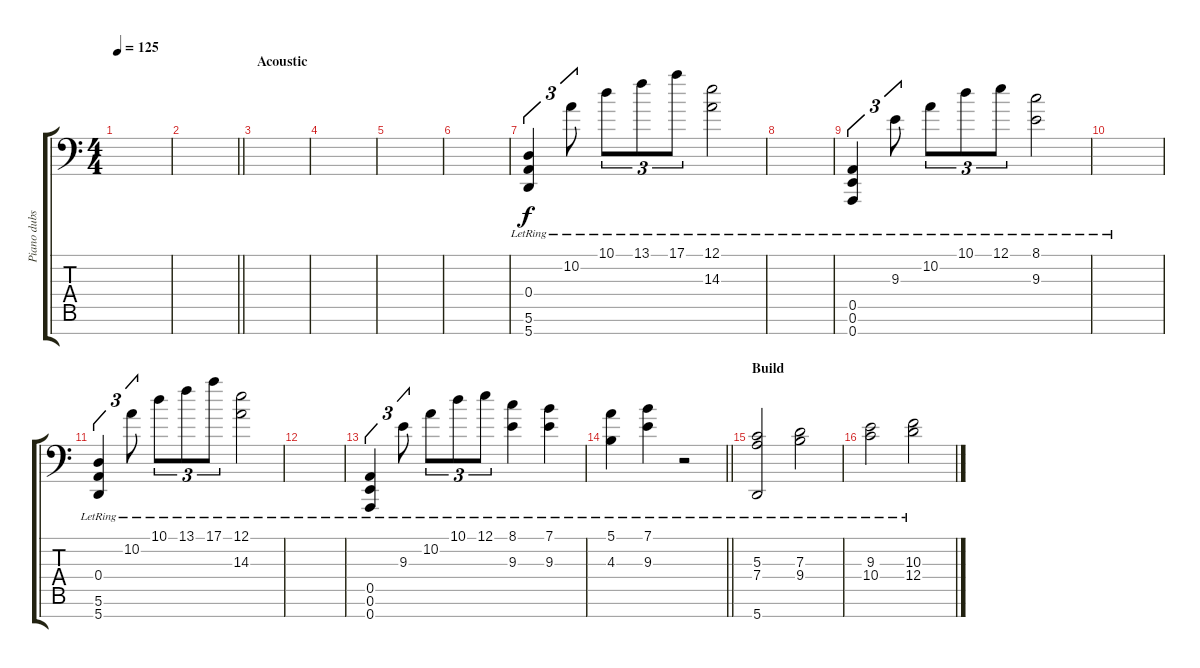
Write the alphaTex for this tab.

\track ("Piano dubs" "Piano dubs") {instrument acousticgrandpiano}
\staff {score tabs}
\tuning (E4 B3 G3 D3 A2 E2 A1) {hide}
\ts (4 4)
\tempo 125
\clef f4
\ks c
|
\barLineRight lightlight
|
\section ("" "Acoustic")
|
|
|
|
(0.4{lr} 5.6{lr} 5.7{lr}).4{tu (3 2)} 10.2{lr}.8{tu (3 2)} 10.1{lr}.8{tu (3 2)} 13.1{lr}.8{tu (3 2)} 17.1{lr}.8{tu (3 2)} (12.1{lr} 14.3{lr}).2 |
|
(0.5{lr} 0.6{lr} 0.7{lr}).4{tu (3 2)} 9.3{lr}.8{tu (3 2)} 10.2{lr}.8{tu (3 2)} 10.1{lr}.8{tu (3 2)} 12.1{lr}.8{tu (3 2)} (8.1{lr} 9.3{lr}).2 |
|
(0.4{lr} 5.6{lr} 5.7{lr}).4{tu (3 2)} 10.2{lr}.8{tu (3 2)} 10.1{lr}.8{tu (3 2)} 13.1{lr}.8{tu (3 2)} 17.1{lr}.8{tu (3 2)} (12.1{lr} 14.3{lr}).2 |
|
(0.5{lr} 0.6{lr} 0.7{lr}).4{tu (3 2)} 9.3{lr}.8{tu (3 2)} 10.2{lr}.8{tu (3 2)} 10.1{lr}.8{tu (3 2)} 12.1{lr}.8{tu (3 2)} (8.1{lr} 9.3{lr}).4 (7.1{lr} 9.3{lr}).4 |
\barLineRight lightlight
(5.1{lr} 4.3).4 (7.1{lr} 9.3{lr}).4 r.2 |
\section ("" "Build")
(5.3{lr} 7.4{lr} 5.7{lr}).2 (7.3{lr} 9.4{lr}).2 |
(9.3{lr} 10.4{lr}).2 (10.3{lr} 12.4{lr}).2
